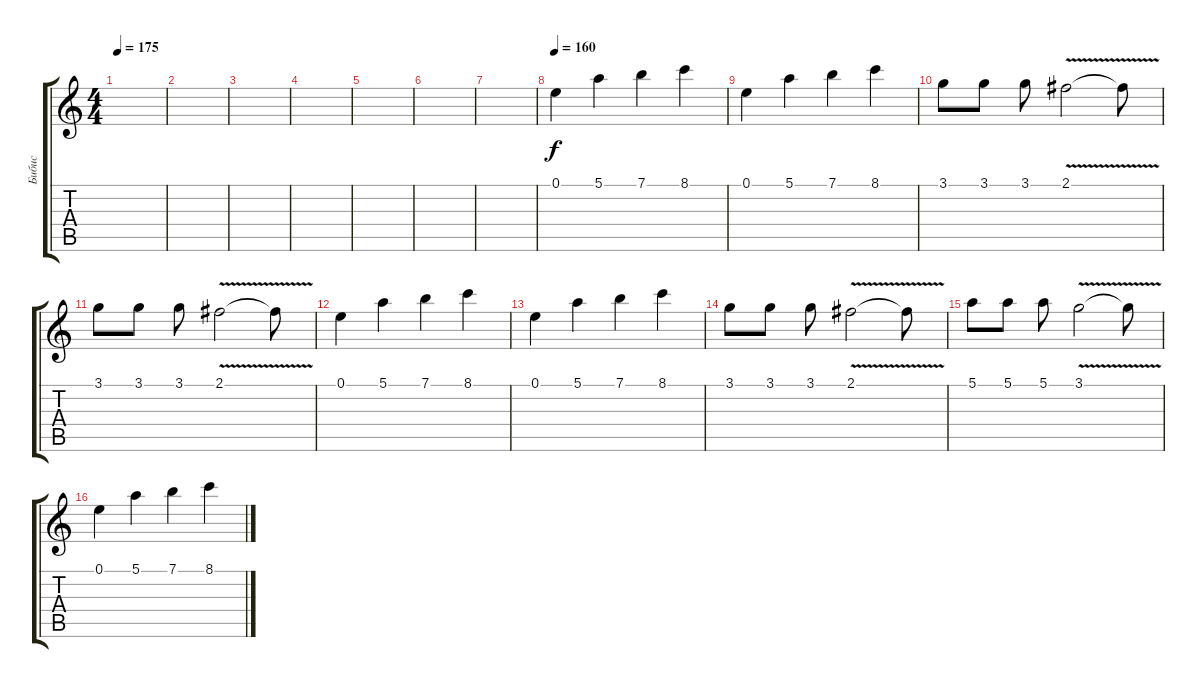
\track ("Бибис" "Бибис") {instrument distortionguitar}
\staff {score tabs}
\tuning (E4 B3 G3 D3 A2 E2) {hide}
\ts (4 4)
\tempo 175
\clef g2
\ks c
|
|
|
|
|
|
|
\tempo 160
0.1.4{balance 11} 5.1.4 7.1.4 8.1.4 |
0.1.4 5.1.4 7.1.4 8.1.4 |
3.1.8 3.1.8 3.1.8 2.1{v}.2 2.1{t}.8 |
3.1.8 3.1.8 3.1.8 2.1{v}.2 2.1{t}.8 |
0.1.4 5.1.4 7.1.4 8.1.4 |
0.1.4 5.1.4 7.1.4 8.1.4 |
3.1.8 3.1.8 3.1.8 2.1{v}.2 2.1{t}.8 |
5.1.8 5.1.8 5.1.8 3.1{v}.2 3.1{t}.8 |
0.1.4{balance 11} 5.1.4 7.1.4 8.1.4
